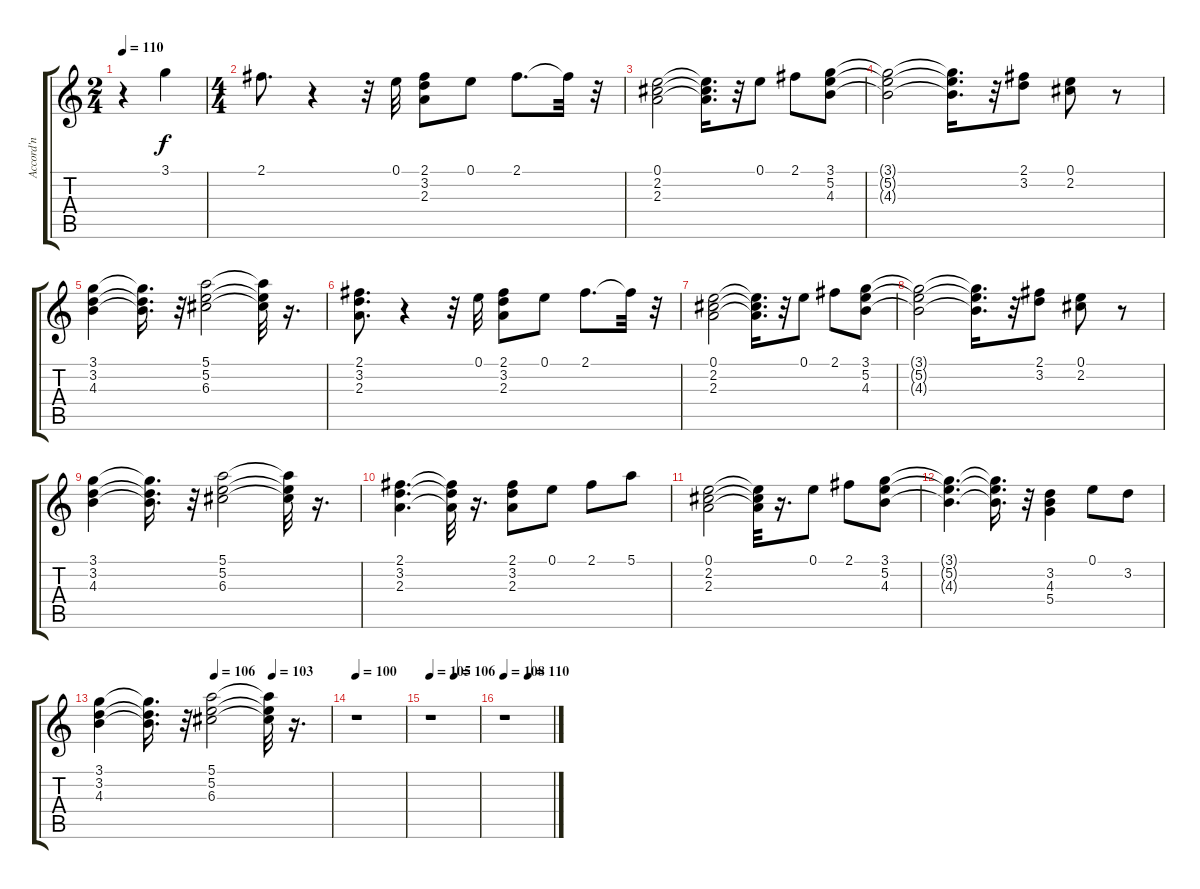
\track ("Accord'n" "Accord'n") {instrument acousticguitarsteel}
\staff {score tabs}
\tuning (E4 B3 G3 D3 A2 E2) {hide}
\ts (2 4)
\tempo 110
\clef g2
\ks c
r.4{dy f} 3.1.4 |
\ts (4 4)
2.1.8{d} r.4 r.32 0.1.32 (2.1 3.2 2.3).8 0.1.8 2.1.8{d} 2.1{t}.32 r.32 |
(0.1 2.2 2.3).2 (0.1{t} 2.2{t} 2.3{t}).16{d} r.32 0.1.8 2.1.8 (3.1 5.2 4.3).8 |
(3.1{t} 5.2{t} 4.3{t}).2 (3.1{t} 5.2{t} 4.3{t}).16{d} r.32 (2.1 3.2).8 (0.1 2.2).8 r.8 |
(3.1 3.2 4.3).4 (3.1{t} 3.2{t} 4.3{t}).16{d} r.32 (5.1 5.2 6.3).2 (5.1{t} 5.2{t} 6.3{t}).32 r.16{d} |
(2.1 3.2 2.3).8{d} r.4 r.32 0.1.32 (2.1 3.2 2.3).8 0.1.8 2.1.8{d} 2.1{t}.32 r.32 |
(0.1 2.2 2.3).2 (0.1{t} 2.2{t} 2.3{t}).16{d} r.32 0.1.8 2.1.8 (3.1 5.2 4.3).8 |
(3.1{t} 5.2{t} 4.3{t}).2 (3.1{t} 5.2{t} 4.3{t}).16{d} r.32 (2.1 3.2).8 (0.1 2.2).8 r.8 |
(3.1 3.2 4.3).4 (3.1{t} 3.2{t} 4.3{t}).16{d} r.32 (5.1 5.2 6.3).2 (5.1{t} 5.2{t} 6.3{t}).32 r.16{d} |
(2.1 3.2 2.3).4{d} (2.1{t} 3.2{t} 2.3{t}).32 r.16{d} (2.1 3.2 2.3).8 0.1.8 2.1.8 5.1.8 |
(0.1 2.2 2.3).2 (0.1{t} 2.2{t} 2.3{t}).32 r.16{d} 0.1.8 2.1.8 (3.1 5.2 4.3).8 |
(3.1{t} 5.2{t} 4.3{t}).4{d} (3.1{t} 5.2{t} 4.3{t}).16{d} r.32 (3.2 4.3 5.4).4 0.1.8 3.2.8 |
\tempo (106 0.5)
\tempo (103 0.75)
(3.1 3.2 4.3).4 (3.1{t} 3.2{t} 4.3{t}).16{d} r.32 (5.1 5.2 6.3).2 (5.1{t} 5.2{t} 6.3{t}).32 r.16{d} |
\tempo 100
r.1 |
\tempo 105
\tempo (106 0.5)
r.1 |
\tempo 108
\tempo (110 0.5)
r.1
